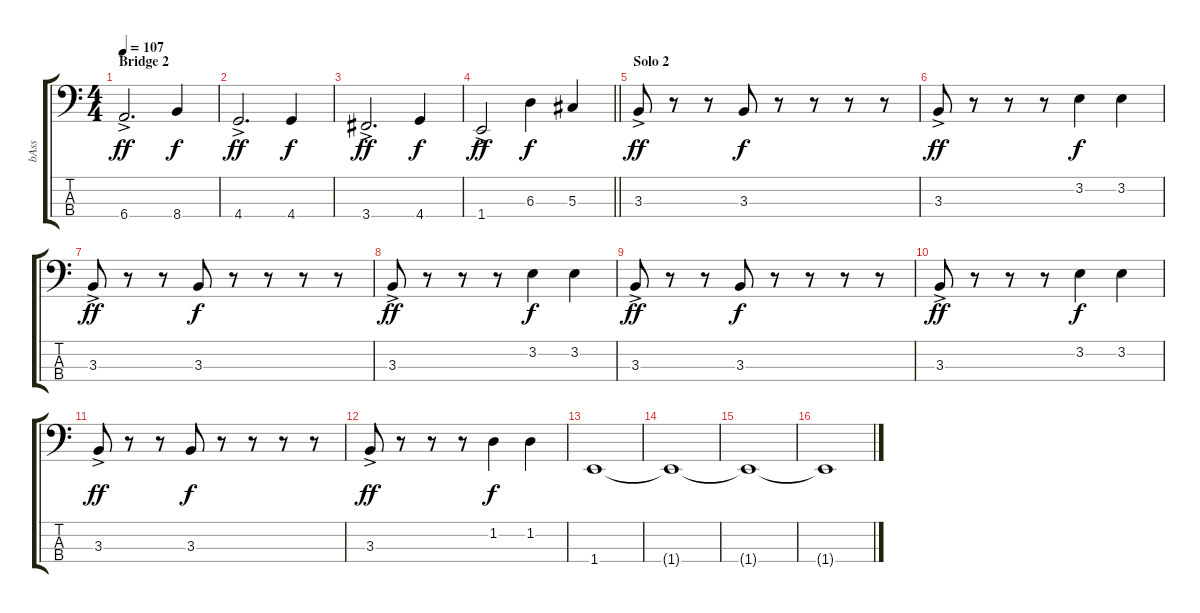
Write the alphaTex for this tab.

\track ("bAss" "bAss") {instrument electricbasspick}
\staff {score tabs}
\tuning (Gb2 Db2 Ab1 Eb1) {hide}
\ts (4 4)
\section ("" "Bridge 2")
\tempo 107
\clef f4
\ks c
6.4{ac}.2{d dy ff} 8.4.4{dy f} |
4.4{ac}.2{d dy ff} 4.4.4{dy f} |
3.4{ac}.2{d dy ff} 4.4.4{dy f} |
\barLineRight lightlight
1.4{ac}.2{dy ff} 6.3.4{dy f} 5.3.4 |
\section ("" "Solo 2")
3.3{ac}.8{dy ff} r.8 r.8 3.3.8{dy f} r.8 r.8 r.8 r.8 |
3.3{ac}.8{dy ff} r.8 r.8 r.8 3.2.4{dy f} 3.2.4 |
3.3{ac}.8{dy ff} r.8 r.8 3.3.8{dy f} r.8 r.8 r.8 r.8 |
3.3{ac}.8{dy ff} r.8 r.8 r.8 3.2.4{dy f} 3.2.4 |
3.3{ac}.8{dy ff} r.8 r.8 3.3.8{dy f} r.8 r.8 r.8 r.8 |
3.3{ac}.8{dy ff} r.8 r.8 r.8 3.2.4{dy f} 3.2.4 |
3.3{ac}.8{dy ff} r.8 r.8 3.3.8{dy f} r.8 r.8 r.8 r.8 |
3.3{ac}.8{dy ff} r.8 r.8 r.8 1.2.4{dy f} 1.2.4 |
1.4.1 |
1.4{t}.1 |
1.4{t}.1 |
1.4{t}.1{volume 0}
